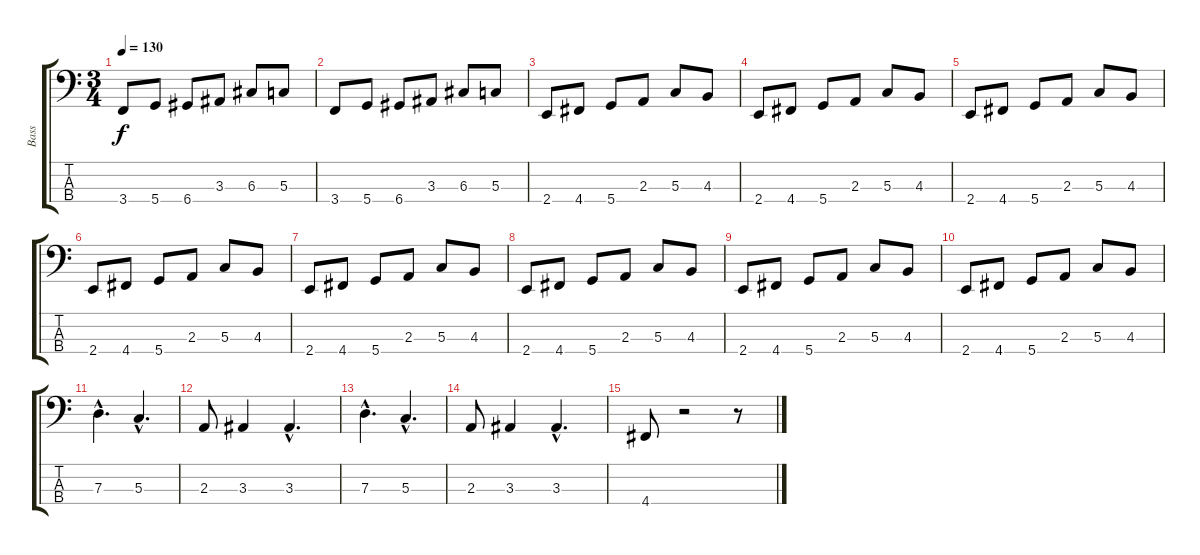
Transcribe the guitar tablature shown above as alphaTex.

\track ("Bass" "Bass") {instrument electricbassfinger}
\staff {score tabs}
\tuning (F2 C2 G1 D1) {hide}
\ts (3 4)
\tempo 130
\clef f4
\ks c
3.4.8{dy f} 5.4.8 6.4.8 3.3.8 6.3.8 5.3.8 |
3.4.8 5.4.8 6.4.8 3.3.8 6.3.8 5.3.8 |
2.4.8 4.4.8 5.4.8 2.3.8 5.3.8 4.3.8 |
2.4.8 4.4.8 5.4.8 2.3.8 5.3.8 4.3.8 |
2.4.8 4.4.8 5.4.8 2.3.8 5.3.8 4.3.8 |
2.4.8 4.4.8 5.4.8 2.3.8 5.3.8 4.3.8 |
2.4.8 4.4.8 5.4.8 2.3.8 5.3.8 4.3.8 |
2.4.8 4.4.8 5.4.8 2.3.8 5.3.8 4.3.8 |
2.4.8 4.4.8 5.4.8 2.3.8 5.3.8 4.3.8 |
2.4.8 4.4.8 5.4.8 2.3.8 5.3.8 4.3.8 |
7.3{hac}.4{d} 5.3{hac}.4{d} |
2.3.8 3.3.4 3.3{hac}.4{d} |
7.3{hac}.4{d} 5.3{hac}.4{d} |
2.3.8 3.3.4 3.3{hac}.4{d} |
4.4.8 r.2 r.8
